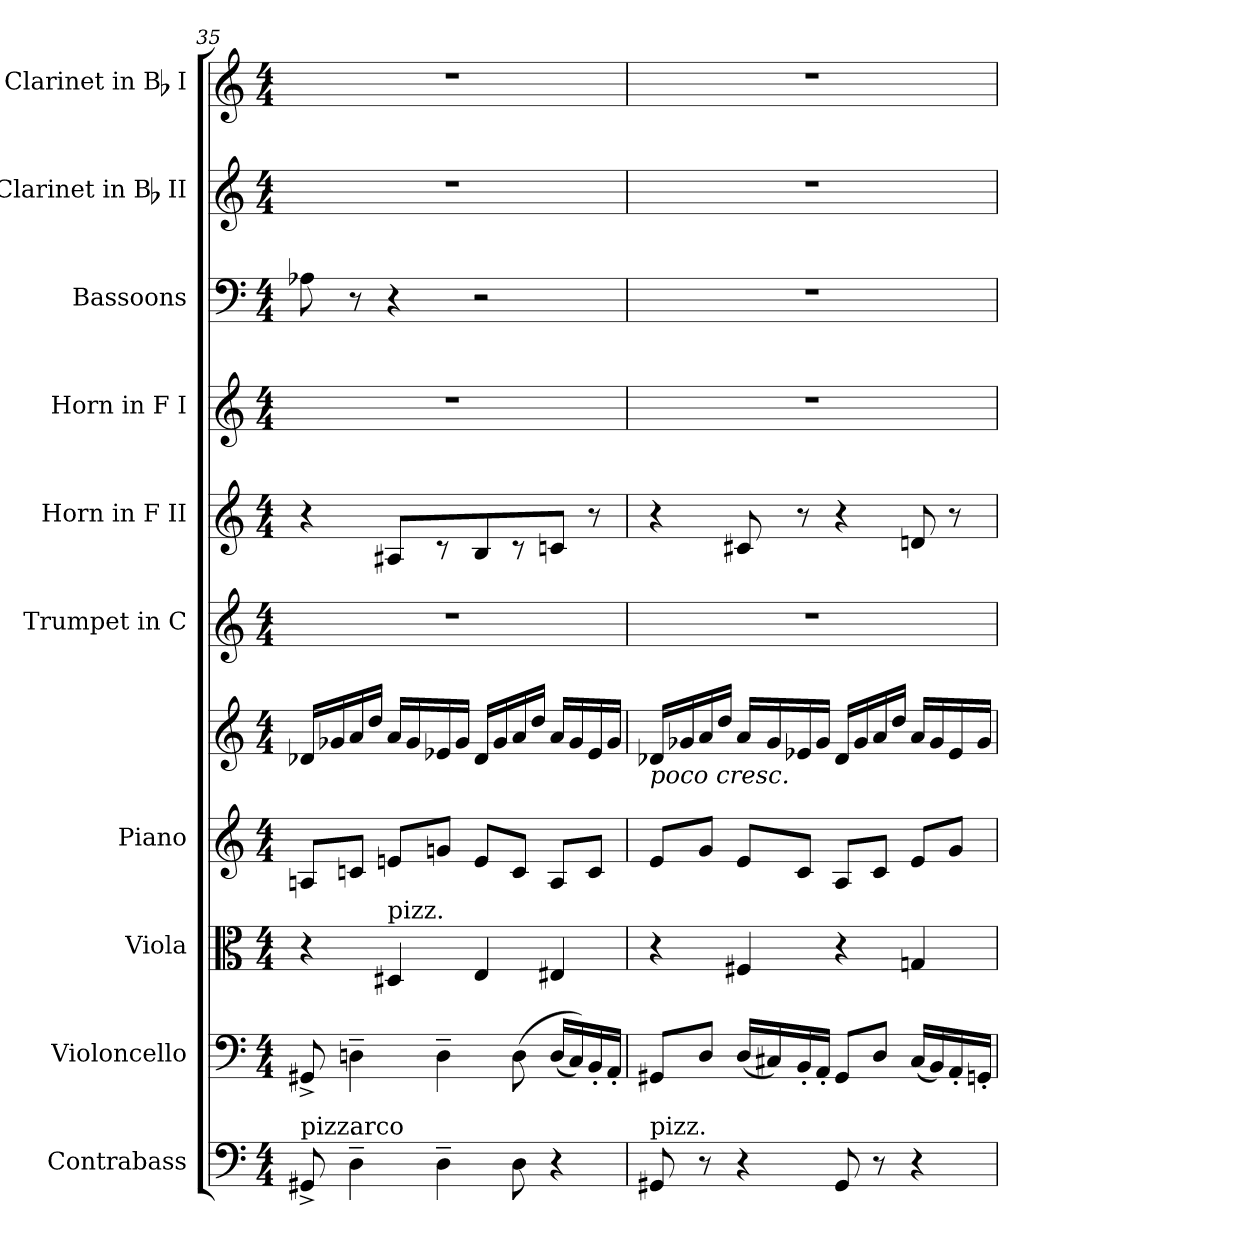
**kern	**kern	**kern	**kern	**kern	**kern	**kern	**kern	**kern	**kern	**kern
*part10	*part9	*part8	*part7	*part7	*part6	*part5	*part4	*part3	*part2	*part1
*staff11	*staff10	*staff9	*staff8	*staff7	*staff6	*staff5	*staff4	*staff3	*staff2	*staff1
*I"Contrabass	*I"Violoncello	*I"Viola	*I"Piano	*	*I"Trumpet in C	*I"Horn in F II	*I"Horn in F I	*I"Bassoons	*I"Clarinet in Bb II	*I"Clarinet in Bb I
*I'Cb.	*I'Vc.	*I'Vla.	*I'Pno.	*	*	*I'Hn.	*I'Hn.	*I'Bsn.	*I'Cl.	*I'Cl.
*clefF4	*clefF4	*clefC3	*clefG2	*clefG2	*clefG2	*clefG2	*clefG2	*clefF4	*clefG2	*clefG2
*	*	*	*	*	*	*ITrd4c7	*ITrd4c7	*	*ITrd1c2	*ITrd1c2
*k[]	*k[]	*k[]	*k[]	*k[]	*k[]	*k[b-]	*k[b-]	*k[]	*k[b-e-]	*k[b-e-]
*M4/4	*M4/4	*M4/4	*M4/4	*M4/4	*M4/4	*M4/4	*M4/4	*M4/4	*M4/4	*M4/4
=35	=35	=35	=35	=35	=35	=35	=35	=35	=35	=35
!LO:TX:a:t=pizz.	!	!	!	!	!	!	!	!	!	!
8GG#X^	8GG#X^	4r	8An/L	16d-XLL	1r	4r	1r	8A-X	1r	1r
.	.	.	.	16g-X	.	.	.	.	.	.
!LO:TX:a:t=arco	!	!	!	!	!	!	!	!	!	!
4D~	4Dn~	.	8cn/J	16a	.	.	.	8r	.	.
.	.	.	.	16ddJJ	.	.	.	.	.	.
!	!	!LO:TX:a:t=pizz.	!	!	!	!	!	!	!	!
.	.	4D#X	8en/L	16aLL	.	8D#XL	.	4r	.	.
.	.	.	.	16g-	.	.	.	.	.	.
4D~	4D~	.	8gn/J	16e-X	.	8r	.	.	.	.
.	.	.	.	16g-JJ	.	.	.	.	.	.
.	.	4E	8e/L	16d-LL	.	8E	.	2r	.	.
.	.	.	.	16g-	.	.	.	.	.	.
8D	(8D	.	8c/J	16a	.	8r	.	.	.	.
.	.	.	.	16ddJJ	.	.	.	.	.	.
4r	(16DLL	4E#X	8A/L	16aLL	.	8FnJ	.	.	.	.
.	16C))	.	.	16g-	.	.	.	.	.	.
.	16BB'	.	8c/J	16e-	.	8r	.	.	.	.
.	16AA'JJ	.	.	16g-JJ	.	.	.	.	.	.
=36	=36	=36	=36	=36	=36	=36	=36	=36	=36	=36
!	!	!	!	!LO:TX:b:i:t=poco cresc.	!	!	!	!	!	!
!LO:TX:a:t=pizz.	!	!	!	!	!	!	!	!	!	!
8GG#X	8GG#XL	4r	8e/L	16d-XLL	1r	4r	1r	1r	1r	1r
.	.	.	.	16g-X	.	.	.	.	.	.
8r	8DJ	.	8g/J	16a	.	.	.	.	.	.
.	.	.	.	16ddJJ	.	.	.	.	.	.
4r	(16DLL	4F#X	8e/L	16aLL	.	8F#X	.	.	.	.
.	16C#X)	.	.	16g-	.	.	.	.	.	.
.	16BB'	.	8c/J	16e-X	.	8r	.	.	.	.
.	16AA'JJ	.	.	16g-JJ	.	.	.	.	.	.
8GG#	8GG#L	4r	8A/L	16d-LL	.	4r	.	.	.	.
.	.	.	.	16g-	.	.	.	.	.	.
8r	8DJ	.	8c/J	16a	.	.	.	.	.	.
.	.	.	.	16ddJJ	.	.	.	.	.	.
4r	(16C#LL	4Gn	8e/L	16aLL	.	8Gn	.	.	.	.
.	16BB)	.	.	16g-	.	.	.	.	.	.
.	16AA'	.	8g/J	16e-	.	8r	.	.	.	.
.	16GGn'JJ	.	.	16g-JJ	.	.	.	.	.	.
=	=	=	=	=	=	=	=	=	=	=
*-	*-	*-	*-	*-	*-	*-	*-	*-	*-	*-
